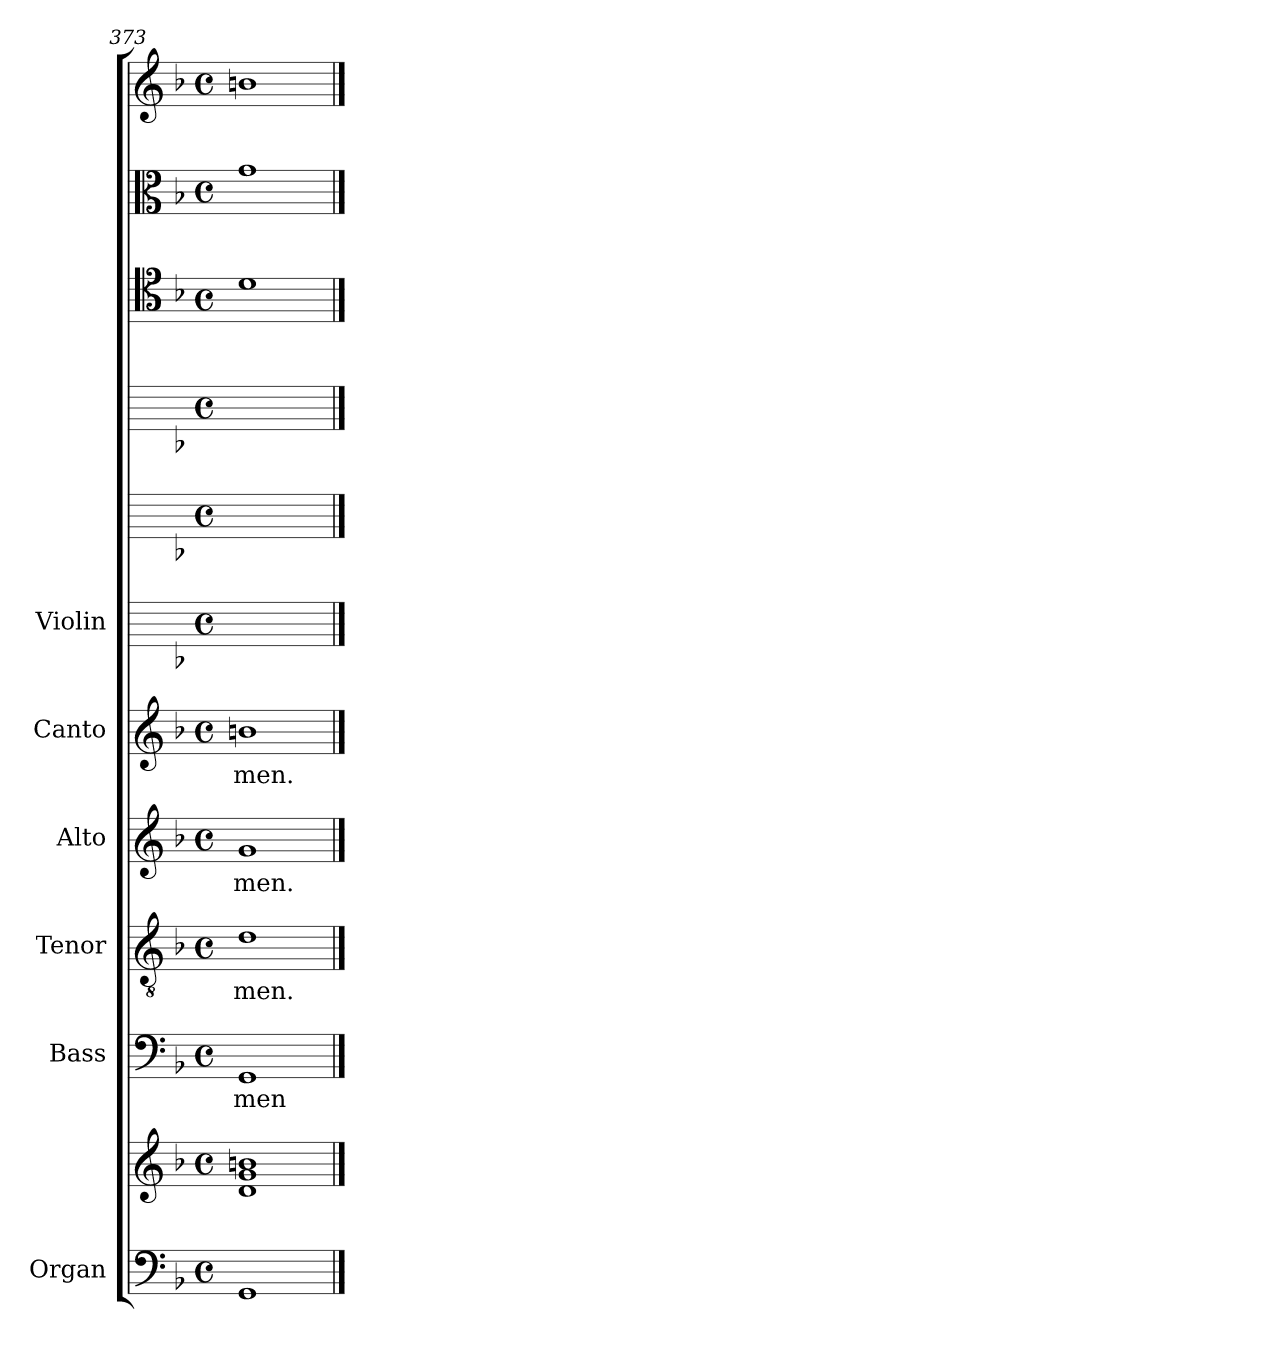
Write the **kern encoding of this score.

**kern	**kern	**kern	**text	**kern	**text	**kern	**text	**kern	**text	**kern	**kern	**kern	**kern	**kern	**kern
*part6	*part6	*part5	*part5	*part4	*part4	*part3	*part3	*part2	*part2	*part1	*part1	*part1	*part1	*part1	*part1
*staff12	*staff11	*staff10	*staff10	*staff9	*staff9	*staff8	*staff8	*staff7	*staff7	*staff6	*staff5	*staff4	*staff3	*staff2	*staff1
*I"Organ	*	*I"Bass	*	*I"Tenor	*	*I"Alto	*	*I"Canto	*	*I"Violin	*	*	*	*	*
*I'Org.	*	*I'B	*	*I'T	*	*I'A	*	*	*	*I'Vln	*	*	*	*	*
*clefF4	*clefG2	*clefF4	*	*clefGv2	*	*clefG2	*	*clefG2	*	*	*	*	*clefC4	*clefC3	*clefG2
*k[b-]	*k[b-]	*k[b-]	*	*k[b-]	*	*k[b-]	*	*k[b-]	*	*k[b-]	*k[b-]	*k[b-]	*k[b-]	*k[b-]	*k[b-]
*F:	*F:	*F:	*	*F:	*	*F:	*	*F:	*	*F:	*F:	*F:	*F:	*F:	*F:
*M4/4	*M4/4	*M4/4	*	*M4/4	*	*M4/4	*	*M4/4	*	*M4/4	*M4/4	*M4/4	*M4/4	*M4/4	*M4/4
*met(c)	*met(c)	*met(c)	*	*met(c)	*	*met(c)	*	*met(c)	*	*met(c)	*met(c)	*met(c)	*met(c)	*met(c)	*met(c)
=373	=373	=373	=373	=373	=373	=373	=373	=373	=373	=373	=373	=373	=373	=373	=373
*	*^	*	*	*	*	*	*	*	*	*	*	*	*	*	*
*	*	*^	*	*	*	*	*	*	*	*	*	*	*	*	*	*
!	!	!	!	!	!LO:LY:b	!	!LO:LY:b	!	!LO:LY:b	!	!LO:LY:b	!	!	!	!	!	!
1GG	1d/ 1g/ 1bn/	1ryy	1ryy	1GG	-men	1d	-men.	1g	-men.	1bn	-men.	1ryy	1ryy	1ryy	1d	1g	1bn
*	*v	*v	*v	*	*	*	*	*	*	*	*	*	*	*	*	*	*
==	==	==	==	==	==	==	==	==	==	==	==	==	==	==	==
*-	*-	*-	*-	*-	*-	*-	*-	*-	*-	*-	*-	*-	*-	*-	*-
